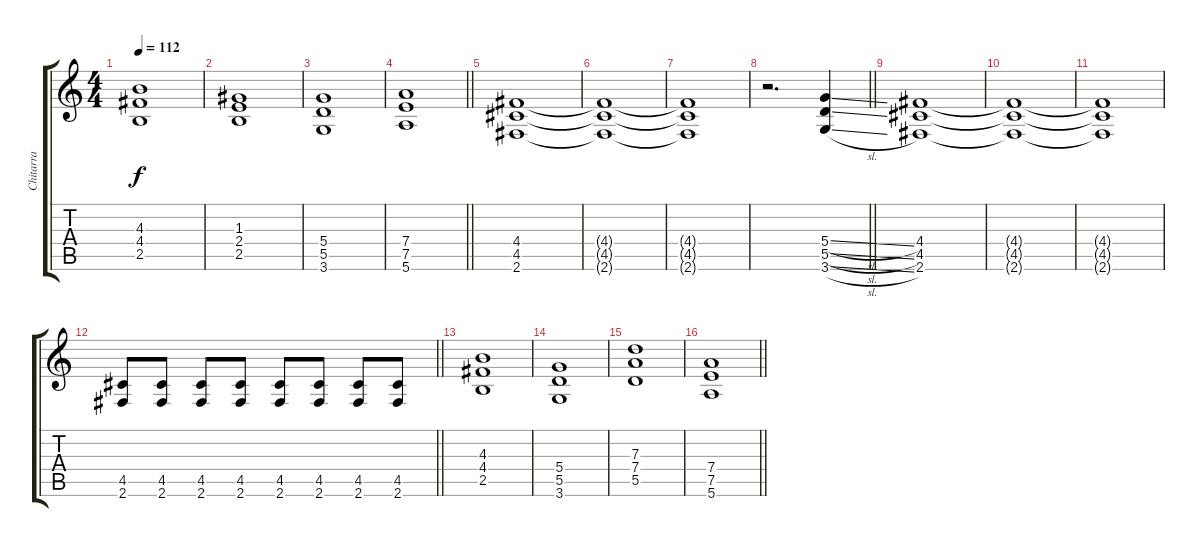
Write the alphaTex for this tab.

\track ("Chitarra" "Chitarra") {instrument overdrivenguitar}
\staff {score tabs}
\tuning (E4 B3 G3 D3 A2 E2) {hide}
\ts (4 4)
\tempo 112
\clef g2
\ks c
(4.3 4.4 2.5).1{dy f} |
(1.3 2.4 2.5).1 |
(5.4 5.5 3.6).1 |
\barLineRight lightlight
(7.4 7.5 5.6).1 |
(4.4 4.5 2.6).1 |
(4.4{t} 4.5{t} 2.6{t}).1 |
(4.4{t} 4.5{t} 2.6{t}).1 |
\barLineRight lightlight
r.2{d} (5.4{sl} 5.5{sl} 3.6{sl}).4 |
(4.4 4.5 2.6).1 |
(4.4{t} 4.5{t} 2.6{t}).1 |
(4.4{t} 4.5{t} 2.6{t}).1 |
\barLineRight lightlight
(4.5 2.6).8 (4.5 2.6).8 (4.5 2.6).8 (4.5 2.6).8 (4.5 2.6).8 (4.5 2.6).8 (4.5 2.6).8 (4.5 2.6).8 |
(4.3 4.4 2.5).1 |
(5.4 5.5 3.6).1 |
(7.3 7.4 5.5).1 |
\barLineRight lightlight
(7.4 7.5 5.6).1
